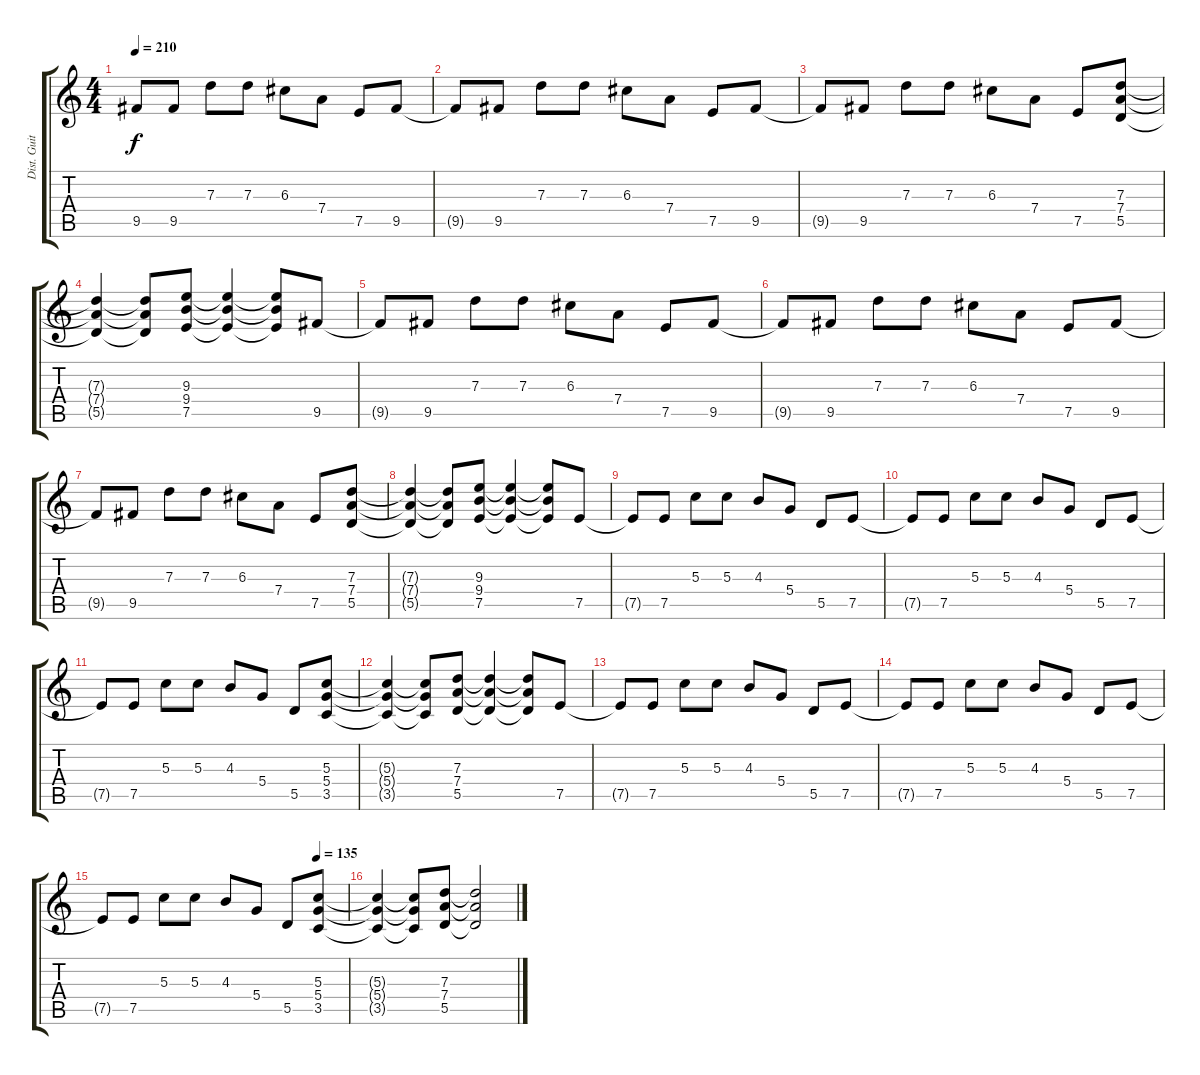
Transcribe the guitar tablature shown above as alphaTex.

\track ("Dist. Guitar 1" "Dist. Guit") {instrument distortionguitar}
\staff {score tabs}
\tuning (E4 B3 G3 D3 A2 E2) {hide}
\ts (4 4)
\tempo 210
\clef g2
\ks c
9.5{t}.8{dy f} 9.5.8 7.3.8 7.3.8 6.3.8 7.4.8 7.5.8 9.5.8 |
9.5{t}.8 9.5.8 7.3.8 7.3.8 6.3.8 7.4.8 7.5.8 9.5.8 |
9.5{t}.8 9.5.8 7.3.8 7.3.8 6.3.8 7.4.8 7.5.8 (7.3 7.4 5.5).8 |
(7.3{t} 7.4{t} 5.5{t}).4 (7.3{t} 7.4{t} 5.5{t}).8 (9.3 9.4 7.5).8 (9.3{t} 9.4{t} 7.5{t}).4 (9.3{t} 9.4{t} 7.5{t}).8 9.5.8 |
9.5{t}.8 9.5.8 7.3.8 7.3.8 6.3.8 7.4.8 7.5.8 9.5.8 |
9.5{t}.8 9.5.8 7.3.8 7.3.8 6.3.8 7.4.8 7.5.8 9.5.8 |
9.5{t}.8 9.5.8 7.3.8 7.3.8 6.3.8 7.4.8 7.5.8 (7.3 7.4 5.5).8 |
(7.3{t} 7.4{t} 5.5{t}).4 (7.3{t} 7.4{t} 5.5{t}).8 (9.3 9.4 7.5).8 (9.3{t} 9.4{t} 7.5{t}).4 (9.3{t} 9.4{t} 7.5{t}).8 7.5.8 |
7.5{t}.8 7.5.8 5.3.8 5.3.8 4.3.8 5.4.8 5.5.8 7.5.8 |
7.5{t}.8 7.5.8 5.3.8 5.3.8 4.3.8 5.4.8 5.5.8 7.5.8 |
7.5{t}.8 7.5.8 5.3.8 5.3.8 4.3.8 5.4.8 5.5.8 (5.3 5.4 3.5).8 |
(5.3{t} 5.4{t} 3.5{t}).4 (5.3{t} 5.4{t} 3.5{t}).8 (7.3 7.4 5.5).8 (7.3{t} 7.4{t} 5.5{t}).4 (7.3{t} 7.4{t} 5.5{t}).8 7.5.8 |
7.5{t}.8 7.5.8 5.3.8 5.3.8 4.3.8 5.4.8 5.5.8 7.5.8 |
7.5{t}.8 7.5.8 5.3.8 5.3.8 4.3.8 5.4.8 5.5.8 7.5.8 |
\tempo (135 0.875)
7.5{t}.8 7.5.8 5.3.8 5.3.8 4.3.8 5.4.8 5.5.8 (5.3 5.4 3.5).8 |
(5.3{t} 5.4{t} 3.5{t}).4 (5.3{t} 5.4{t} 3.5{t}).8 (7.3 7.4 5.5).8 (7.3{t} 7.4{t} 5.5{t}).2
